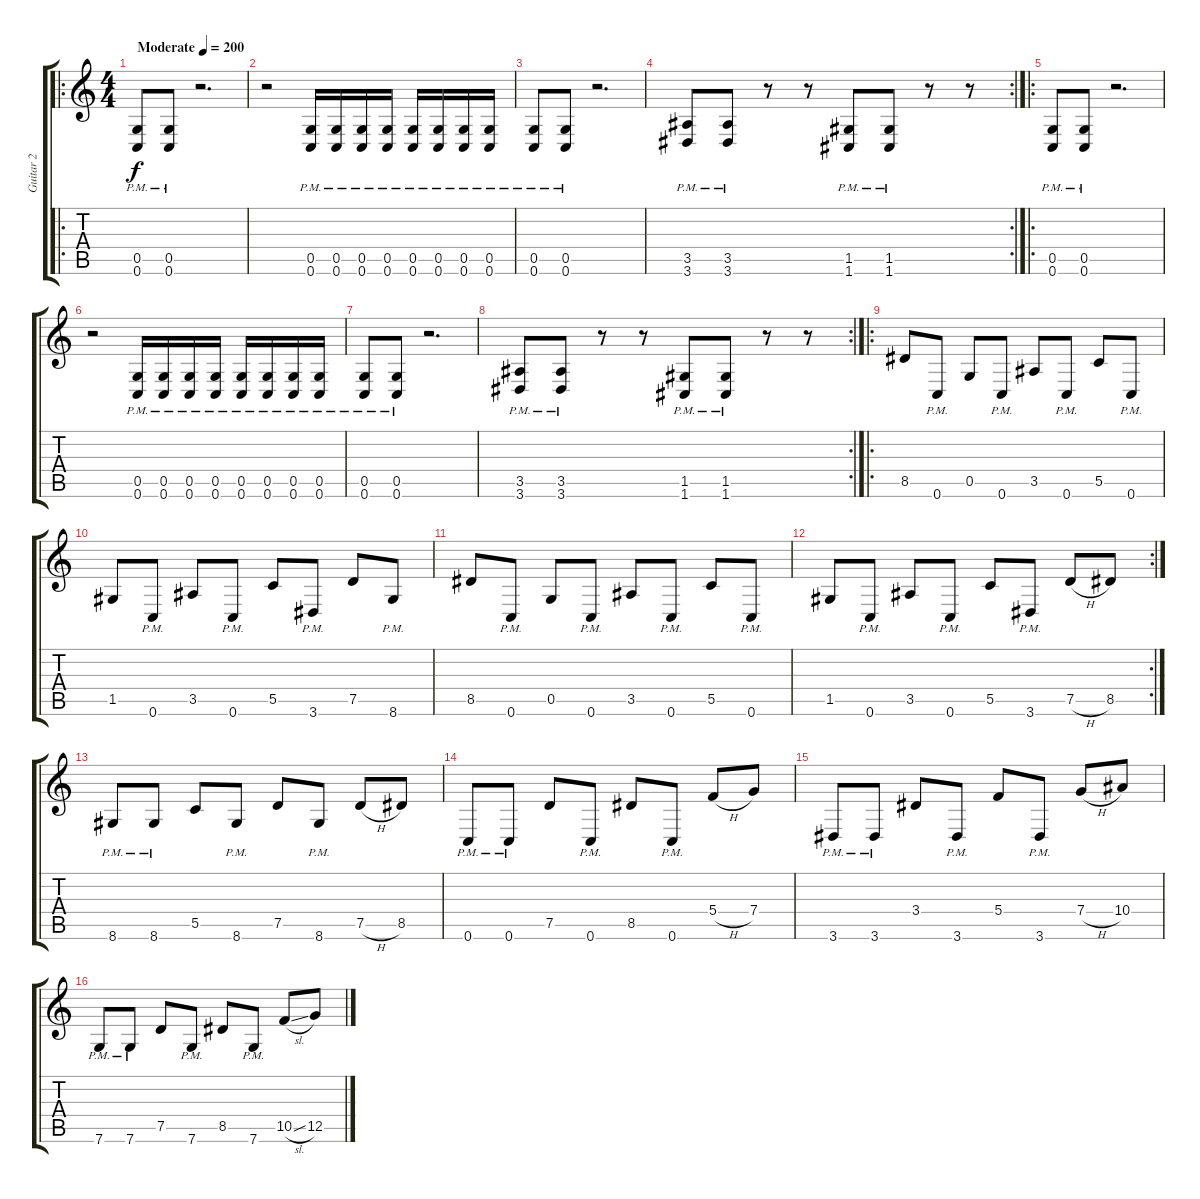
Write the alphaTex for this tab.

\track ("Guitar 2" "Guitar 2") {instrument distortionguitar}
\staff {score tabs}
\tuning (D4 A3 F3 C3 G2 C2) {hide}
\ro
\ts (4 4)
\tempo (200 "Moderate")
\clef g2
\ks c
(0.5{pm} 0.6{pm}).8{dy f instrument distortionguitar} (0.5{pm} 0.6{pm}).8 r.2{d} |
r.2 (0.5{pm} 0.6{pm}).16 (0.5{pm} 0.6{pm}).16 (0.5{pm} 0.6{pm}).16 (0.5{pm} 0.6{pm}).16 (0.5{pm} 0.6{pm}).16 (0.5{pm} 0.6{pm}).16 (0.5{pm} 0.6{pm}).16 (0.5{pm} 0.6{pm}).16 |
(0.5{pm} 0.6{pm}).8 (0.5{pm} 0.6{pm}).8 r.2{d} |
\rc 2
(3.5{pm} 3.6{pm}).8 (3.5{pm} 3.6{pm}).8 r.8 r.8 (1.5{pm} 1.6{pm}).8 (1.5{pm} 1.6{pm}).8 r.8 r.8 |
\ro
(0.5{pm} 0.6{pm}).8 (0.5{pm} 0.6{pm}).8 r.2{d} |
r.2 (0.5{pm} 0.6{pm}).16 (0.5{pm} 0.6{pm}).16 (0.5{pm} 0.6{pm}).16 (0.5{pm} 0.6{pm}).16 (0.5{pm} 0.6{pm}).16 (0.5{pm} 0.6{pm}).16 (0.5{pm} 0.6{pm}).16 (0.5{pm} 0.6{pm}).16 |
(0.5{pm} 0.6{pm}).8 (0.5{pm} 0.6{pm}).8 r.2{d} |
\rc 2
(3.5{pm} 3.6{pm}).8 (3.5{pm} 3.6{pm}).8 r.8 r.8 (1.5{pm} 1.6{pm}).8 (1.5{pm} 1.6{pm}).8 r.8 r.8 |
\ro
8.5.8 0.6{pm}.8 0.5.8 0.6{pm}.8 3.5.8 0.6{pm}.8 5.5.8 0.6{pm}.8 |
1.5.8 0.6{pm}.8 3.5.8 0.6{pm}.8 5.5.8 3.6{pm}.8 7.5.8 8.6{pm}.8 |
8.5.8 0.6{pm}.8 0.5.8 0.6{pm}.8 3.5.8 0.6{pm}.8 5.5.8 0.6{pm}.8 |
\rc 2
1.5.8 0.6{pm}.8 3.5.8 0.6{pm}.8 5.5.8 3.6{pm}.8 7.5{h}.8 8.5.8 |
8.6{pm}.8 8.6{pm}.8 5.5.8 8.6{pm}.8 7.5.8 8.6{pm}.8 7.5{h}.8 8.5.8 |
0.6{pm}.8 0.6{pm}.8 7.5.8 0.6{pm}.8 8.5.8 0.6{pm}.8 5.4{h}.8 7.4.8 |
3.6{pm}.8 3.6{pm}.8 3.4.8 3.6{pm}.8 5.4.8 3.6{pm}.8 7.4{h}.8 10.4.8 |
7.6{pm}.8 7.6{pm}.8 7.5.8 7.6{pm}.8 8.5.8 7.6{pm}.8 10.5{sl}.8 12.5.8
